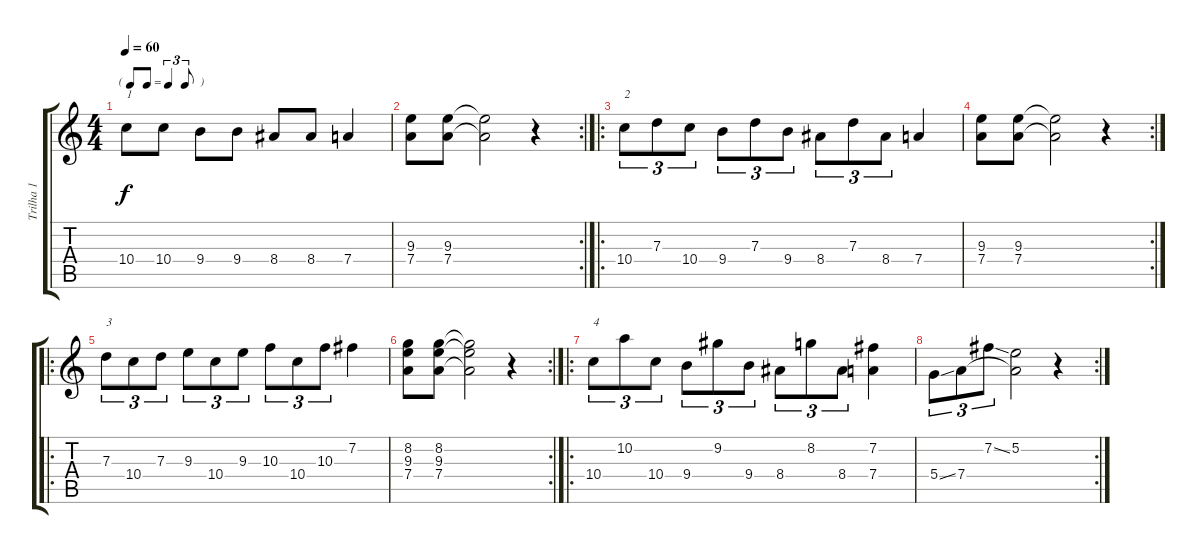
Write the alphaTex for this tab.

\track ("Trilha 1" "Trilha 1") {instrument acousticguitarnylon}
\staff {score tabs}
\tuning (E4 B3 G3 D3 A2 E2) {hide}
\ts (4 4)
\tf triplet8th
\tempo 60
\clef g2
\ks c
10.4.8{txt "1" dy f instrument acousticguitarnylon} 10.4.8 9.4.8 9.4.8 8.4.8 8.4.8 7.4.4 |
\rc 2
(9.3 7.4).8 (9.3 7.4).8 (9.3{t} 7.4{t}).2 r.4 |
\ro
10.4.8{tu (3 2) txt "2"} 7.3.8{tu (3 2)} 10.4.8{tu (3 2)} 9.4.8{tu (3 2)} 7.3.8{tu (3 2)} 9.4.8{tu (3 2)} 8.4.8{tu (3 2)} 7.3.8{tu (3 2)} 8.4.8{tu (3 2)} 7.4.4 |
\rc 2
(9.3 7.4).8 (9.3 7.4).8 (9.3{t} 7.4{t}).2 r.4 |
\ro
7.3.8{tu (3 2) txt "3"} 10.4.8{tu (3 2)} 7.3.8{tu (3 2)} 9.3.8{tu (3 2)} 10.4.8{tu (3 2)} 9.3.8{tu (3 2)} 10.3.8{tu (3 2)} 10.4.8{tu (3 2)} 10.3.8{tu (3 2)} 7.2.4 |
\rc 2
(8.2 9.3 7.4).8 (8.2 9.3 7.4).8 (8.2{t} 9.3{t} 7.4{t}).2 r.4 |
\ro
10.4.8{tu (3 2) txt "4"} 10.2.8{tu (3 2)} 10.4.8{tu (3 2)} 9.4.8{tu (3 2)} 9.2.8{tu (3 2)} 9.4.8{tu (3 2)} 8.4.8{tu (3 2)} 8.2.8{tu (3 2)} 8.4.8{tu (3 2)} (7.2 7.4).4 |
\rc 2
5.4{ss}.8{tu (3 2)} 7.4.8{tu (3 2)} 7.2{ss}.8{tu (3 2)} (5.2 7.4{t}).2 r.4
